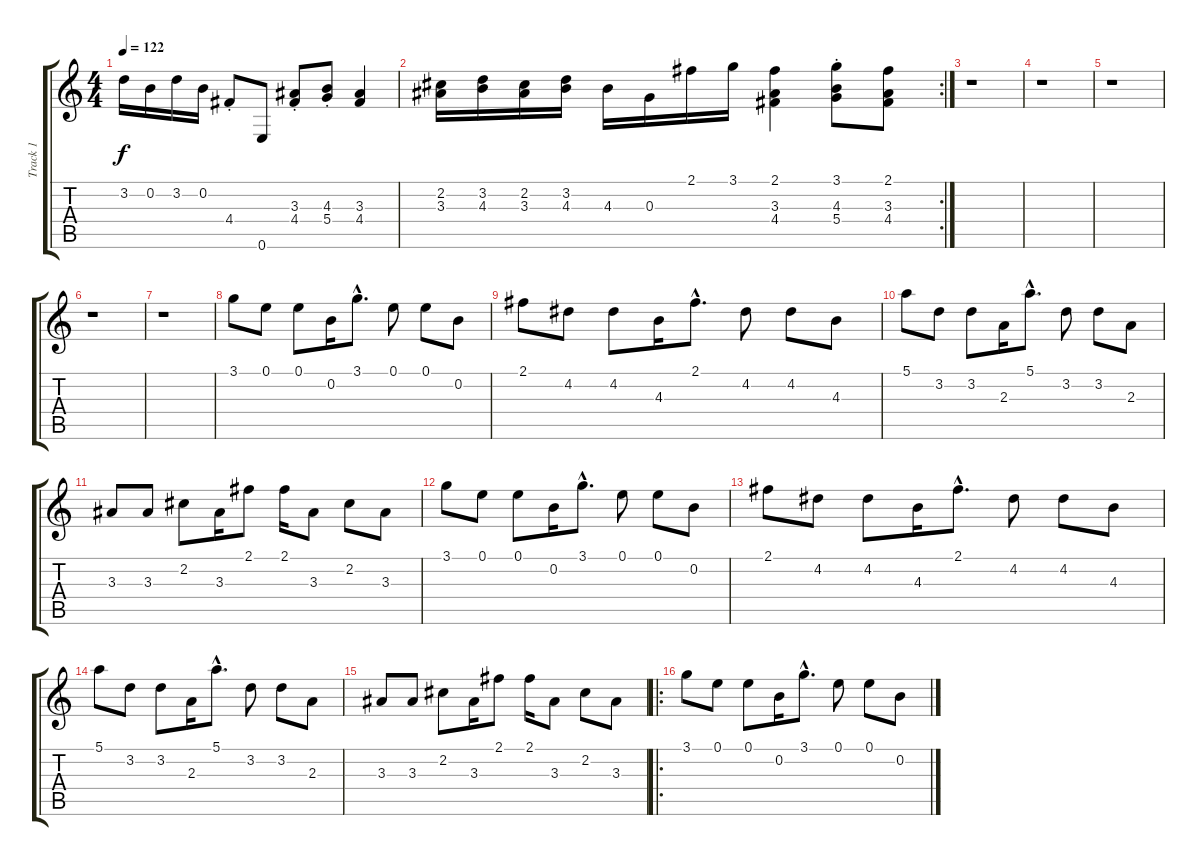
\track ("Track 1" "Track 1") {instrument electricguitarjazz}
\staff {score tabs}
\tuning (E4 B3 G3 D3 A2 E2) {hide}
\ts (4 4)
\tempo 122
\clef g2
\ks c
3.2.16{dy f} 0.2.16 3.2.16 0.2.16 4.4{st}.8 0.6.8 (3.3{st} 4.4{st}).8 (4.3{st} 5.4{st}).8 (3.3 4.4).4 |
\rc 2
(2.2 3.3).16 (3.2 4.3).16 (2.2 3.3).16 (3.2 4.3).16 4.3.16 0.3.16 2.1.16 3.1.16 (2.1 3.3 4.4).4 (3.1{st} 4.3{st} 5.4{st}).8 (2.1 3.3 4.4).8 |
r.1 |
r.1 |
r.1 |
r.1 |
r.1 |
3.1.8 0.1.8 0.1.8 0.2.16 3.1{hac}.8{d} 0.1.8 0.1.8 0.2.8 |
2.1.8 4.2.8 4.2.8 4.3.16 2.1{hac}.8{d} 4.2.8 4.2.8 4.3.8 |
5.1.8 3.2.8 3.2.8 2.3.16 5.1{hac}.8{d} 3.2.8 3.2.8 2.3.8 |
3.3.8 3.3.8 2.2.8 3.3.16 2.1.8 2.1.16 3.3.8 2.2.8 3.3.8 |
3.1.8 0.1.8 0.1.8 0.2.16 3.1{hac}.8{d} 0.1.8 0.1.8 0.2.8 |
2.1.8 4.2.8 4.2.8 4.3.16 2.1{hac}.8{d} 4.2.8 4.2.8 4.3.8 |
5.1.8 3.2.8 3.2.8 2.3.16 5.1{hac}.8{d} 3.2.8 3.2.8 2.3.8 |
3.3.8 3.3.8 2.2.8 3.3.16 2.1.8 2.1.16 3.3.8 2.2.8 3.3.8 |
\ro
3.1.8 0.1.8 0.1.8 0.2.16 3.1{hac}.8{d} 0.1.8 0.1.8 0.2.8
